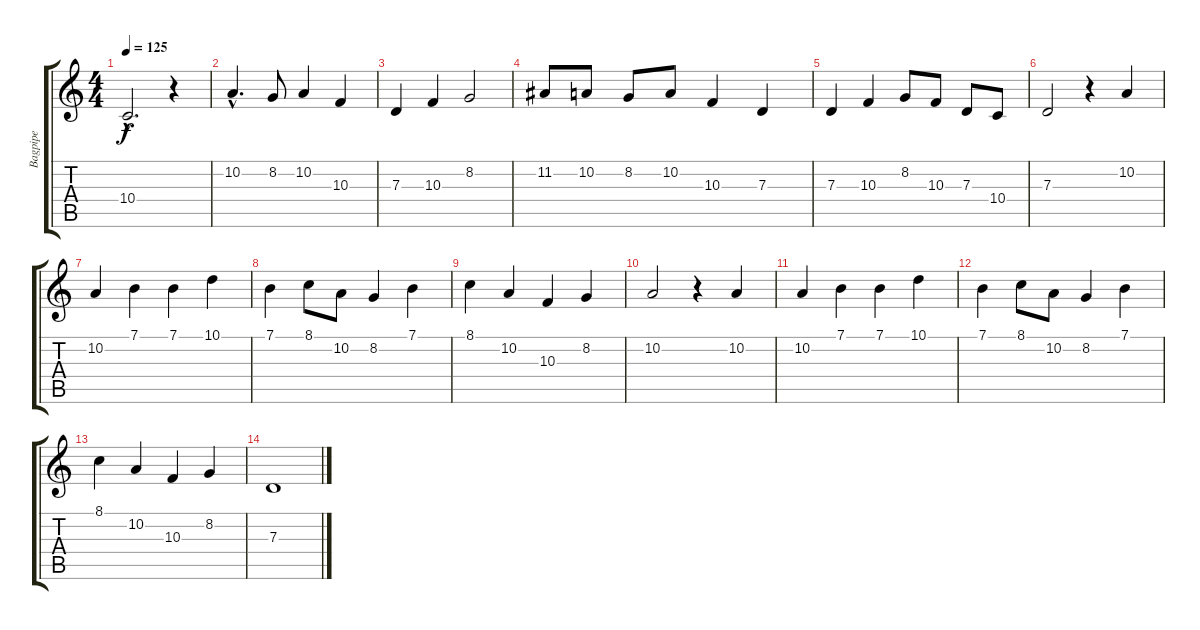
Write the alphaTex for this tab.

\track ("Bagpipe" "Bagpipe") {instrument bagpipe}
\staff {score tabs}
\tuning (E4 B3 G3 D3 A2 E2) {hide}
\ts (4 4)
\tempo 125
\clef g2
\ks c
10.4{hac}.2{d dy f} r.4 |
10.2{hac}.4{d} 8.2.8 10.2.4 10.3.4 |
7.3.4 10.3.4 8.2.2 |
11.2.8 10.2.8 8.2.8 10.2.8 10.3.4 7.3.4 |
7.3.4 10.3.4 8.2.8 10.3.8 7.3.8 10.4.8 |
7.3.2 r.4 10.2.4 |
10.2.4 7.1.4 7.1.4 10.1.4 |
7.1.4 8.1.8 10.2.8 8.2.4 7.1.4 |
8.1.4 10.2.4 10.3.4 8.2.4 |
10.2.2 r.4 10.2.4 |
10.2.4 7.1.4 7.1.4 10.1.4 |
7.1.4 8.1.8 10.2.8 8.2.4 7.1.4 |
8.1.4 10.2.4 10.3.4 8.2.4 |
7.3.1
